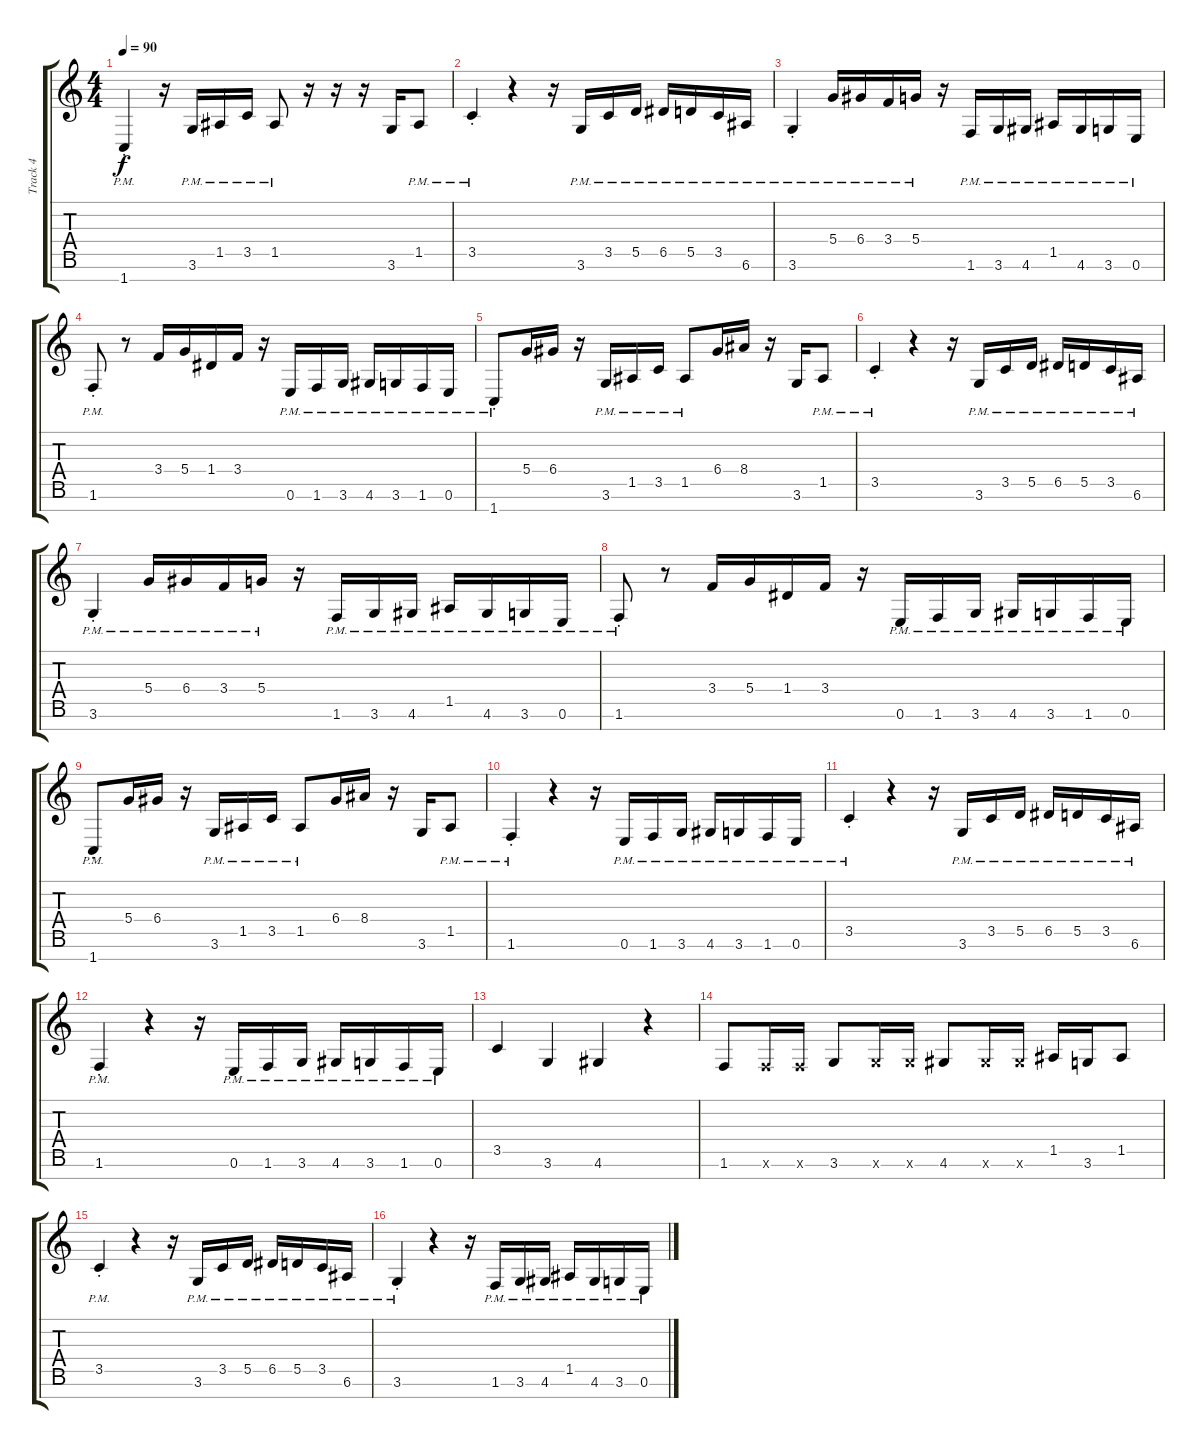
\track ("Track 4" "Track 4") {instrument distortionguitar}
\staff {score tabs}
\tuning (E4 B3 G3 D3 A2 E2 B1) {hide}
\ts (4 4)
\tempo 90
\clef g2
\ks c
1.7{pm st}.4{dy f} r.16 3.6{pm}.16 1.5{pm}.16 3.5{pm}.16 1.5{pm}.8 r.16 r.16 r.16 3.6.16 1.5{pm}.8 |
3.5{pm st}.4 r.4 r.16 3.6{pm}.16 3.5{pm}.16 5.5{pm}.16 6.5{pm}.16 5.5{pm}.16 3.5{pm}.16 6.6{pm}.16 |
3.6{pm st}.4 5.4{pm}.16 6.4{pm}.16 3.4{pm}.16 5.4{pm}.16 r.16 1.6{pm}.16 3.6{pm}.16 4.6{pm}.16 1.5{pm}.16 4.6{pm}.16 3.6{pm}.16 0.6{pm}.16 |
1.6{pm st}.8 r.8 3.4.16 5.4.16 1.4.16 3.4.16 r.16 0.6{pm}.16 1.6{pm}.16 3.6{pm}.16 4.6{pm}.16 3.6{pm}.16 1.6{pm}.16 0.6{pm}.16 |
1.7{pm st}.8 5.4.16 6.4.16 r.16 3.6{pm}.16 1.5{pm}.16 3.5{pm}.16 1.5{pm}.8 6.4.16 8.4.16 r.16 3.6.16 1.5{pm}.8 |
3.5{pm st}.4 r.4 r.16 3.6{pm}.16 3.5{pm}.16 5.5{pm}.16 6.5{pm}.16 5.5{pm}.16 3.5{pm}.16 6.6{pm}.16 |
3.6{pm st}.4 5.4{pm}.16 6.4{pm}.16 3.4{pm}.16 5.4{pm}.16 r.16 1.6{pm}.16 3.6{pm}.16 4.6{pm}.16 1.5{pm}.16 4.6{pm}.16 3.6{pm}.16 0.6{pm}.16 |
1.6{pm st}.8 r.8 3.4.16 5.4.16 1.4.16 3.4.16 r.16 0.6{pm}.16 1.6{pm}.16 3.6{pm}.16 4.6{pm}.16 3.6{pm}.16 1.6{pm}.16 0.6{pm}.16 |
1.7{pm st}.8 5.4.16 6.4.16 r.16 3.6{pm}.16 1.5{pm}.16 3.5{pm}.16 1.5{pm}.8 6.4.16 8.4.16 r.16 3.6.16 1.5{pm}.8 |
1.6{pm st}.4 r.4 r.16 0.6{pm}.16 1.6{pm}.16 3.6{pm}.16 4.6{pm}.16 3.6{pm}.16 1.6{pm}.16 0.6{pm}.16 |
3.5{pm st}.4 r.4 r.16 3.6{pm}.16 3.5{pm}.16 5.5{pm}.16 6.5{pm}.16 5.5{pm}.16 3.5{pm}.16 6.6{pm}.16 |
1.6{pm st}.4 r.4 r.16 0.6{pm}.16 1.6{pm}.16 3.6{pm}.16 4.6{pm}.16 3.6{pm}.16 1.6{pm}.16 0.6{pm}.16 |
3.5.4 3.6.4 4.6.4 r.4 |
1.6.8 1.6{x}.16 1.6{x}.16 3.6.8 3.6{x}.16 3.6{x}.16 4.6.8 4.6{x}.16 4.6{x}.16 1.5.16 3.6.16 1.5.8 |
3.5{pm st}.4 r.4 r.16 3.6{pm}.16 3.5{pm}.16 5.5{pm}.16 6.5{pm}.16 5.5{pm}.16 3.5{pm}.16 6.6{pm}.16 |
3.6{pm st}.4 r.4 r.16 1.6{pm}.16 3.6{pm}.16 4.6{pm}.16 1.5{pm}.16 4.6{pm}.16 3.6{pm}.16 0.6{pm}.16
